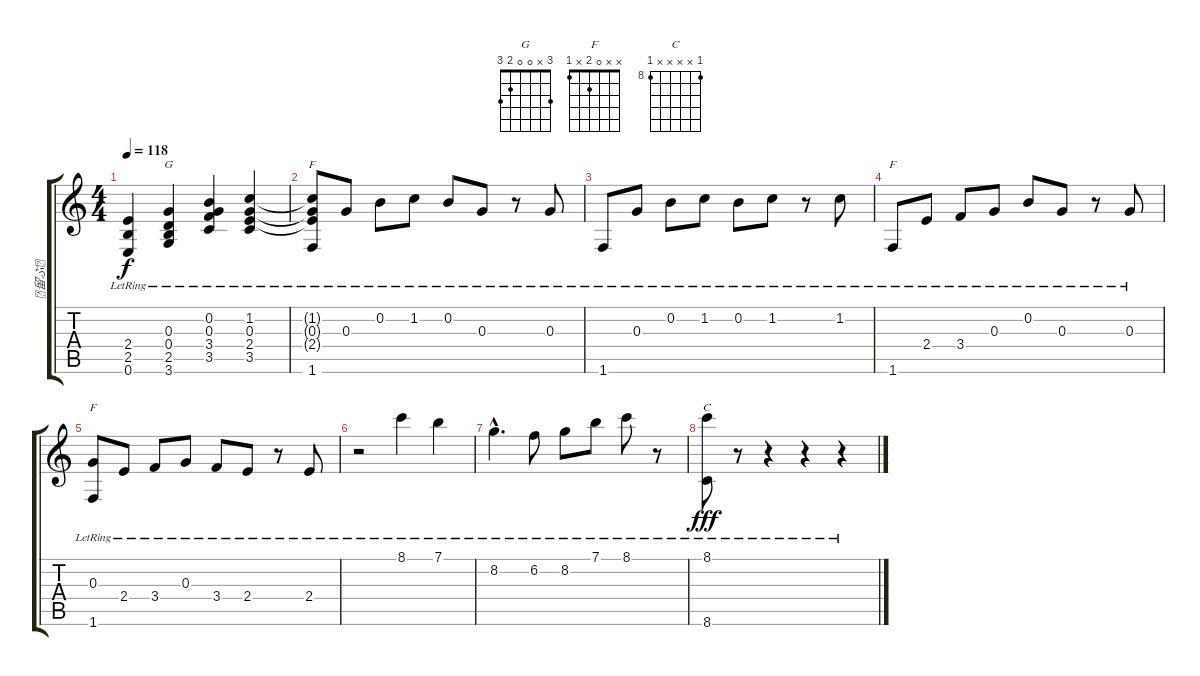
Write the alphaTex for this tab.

\track ("留ぶ" "留ぶ") {instrument acousticguitarnylon}
\staff {score tabs}
\tuning (E4 B3 G3 D3 A2 E2) {hide}
\chord ("G" 3 x 0 0 2 3)
\chord ("F" x 1 x x x 1)
\chord ("F" x x x 2 x 1)
\chord ("F" x x 0 2 x 1)
\chord ("C" 8 x x x x 8) {firstfret 8}
\ts (4 4)
\tempo 118
\clef g2
\ks c
(2.4{lr} 2.5{lr} 0.6{lr}).4{dy f} (0.3{lr} 0.4{lr} 2.5{lr} 3.6{lr}).4{ch "G"} (0.2{lr} 0.3{lr} 3.4{lr} 3.5{lr}).4 (1.2{lr} 0.3{lr} 2.4{lr} 3.5{lr}).4 |
(1.2{t} 0.3{t} 2.4{t} 1.6{lr}).8{ch "F"} 0.3{lr}.8 0.2{lr}.8 1.2{lr}.8 0.2{lr}.8 0.3{lr}.8 r.8 0.3{lr}.8 |
1.6{lr}.8 0.3{lr}.8 0.2{lr}.8 1.2{lr}.8 0.2{lr}.8 1.2{lr}.8 r.8 1.2{lr}.8 |
1.6{lr}.8{ch "F"} 2.4{lr}.8 3.4{lr}.8 0.3{lr}.8 0.2{lr}.8 0.3{lr}.8 r.8 0.3{lr}.8 |
(0.3{lr} 1.6{lr}).8{ch "F"} 2.4{lr}.8 3.4{lr}.8 0.3{lr}.8 3.4{lr}.8 2.4{lr}.8 r.8 2.4{lr}.8 |
r.2 8.1{lr}.4 7.1{lr}.4 |
8.2{hac lr}.4{d} 6.2{lr}.8 8.2{lr}.8 7.1{lr}.8 8.1{lr}.8 r.8 |
(8.1{lr} 8.6{lr}).8{ch "C" dy fff} r.8 r.4 r.4 r.4
